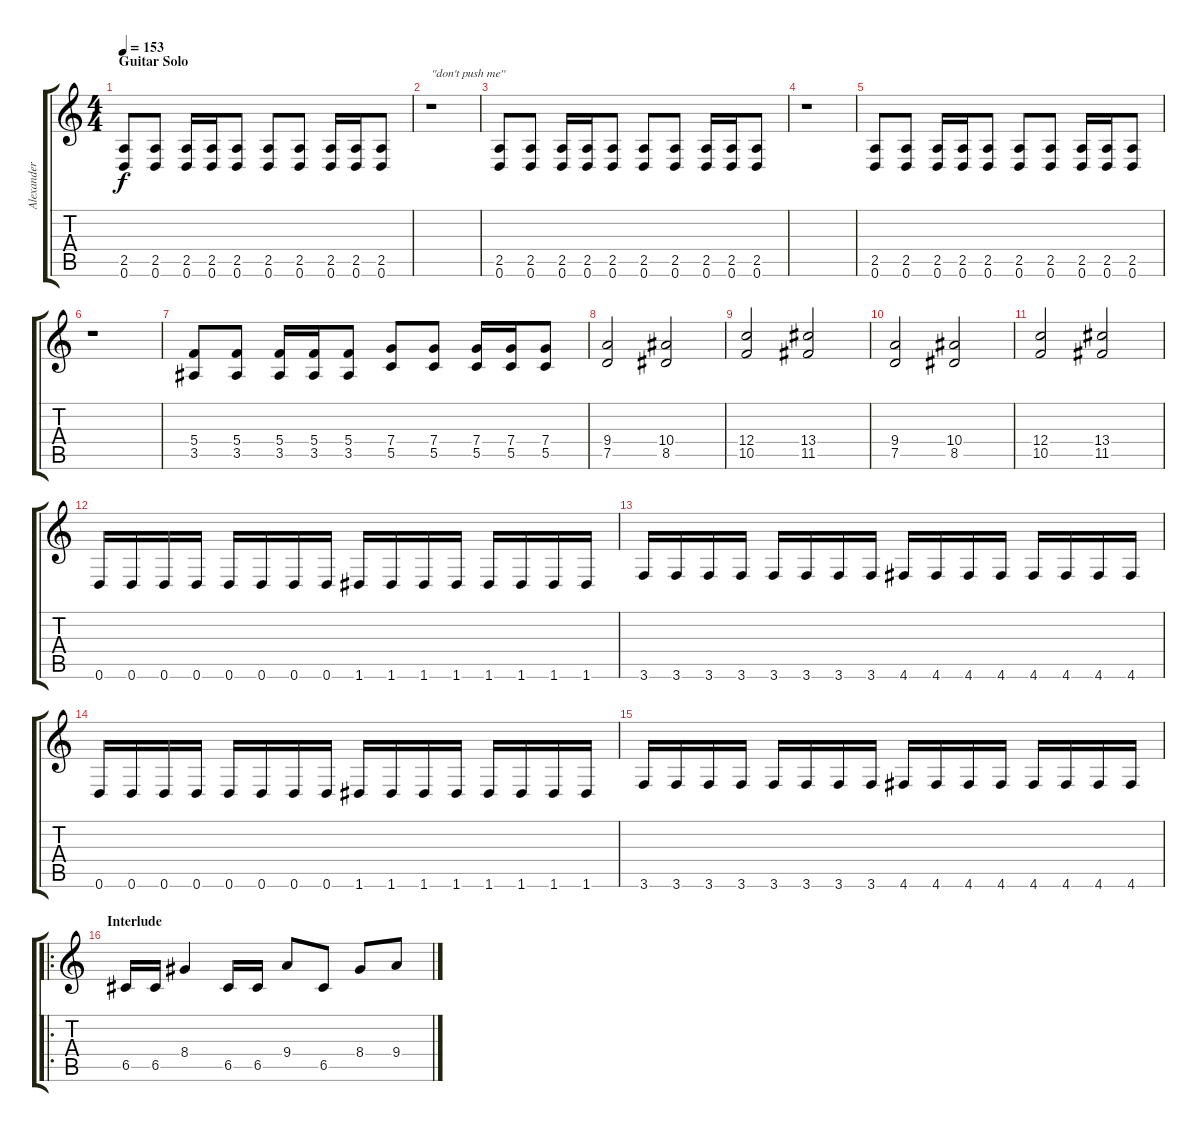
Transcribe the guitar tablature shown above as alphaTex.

\track ("Alexander" "Alexander") {instrument distortionguitar}
\staff {score tabs}
\tuning (D4 A3 F3 C3 G2 D2) {hide}
\ts (4 4)
\section ("" "Guitar Solo")
\tempo 153
\clef g2
\ks c
(2.5 0.6).8{dy f} (2.5 0.6).8 (2.5 0.6).16 (2.5 0.6).16 (2.5 0.6).8 (2.5 0.6).8 (2.5 0.6).8 (2.5 0.6).16 (2.5 0.6).16 (2.5 0.6).8 |
r.1{txt "''don't push me''"} |
(2.5 0.6).8 (2.5 0.6).8 (2.5 0.6).16 (2.5 0.6).16 (2.5 0.6).8 (2.5 0.6).8 (2.5 0.6).8 (2.5 0.6).16 (2.5 0.6).16 (2.5 0.6).8 |
r.1 |
(2.5 0.6).8 (2.5 0.6).8 (2.5 0.6).16 (2.5 0.6).16 (2.5 0.6).8 (2.5 0.6).8 (2.5 0.6).8 (2.5 0.6).16 (2.5 0.6).16 (2.5 0.6).8 |
r.1 |
(5.4 3.5).8 (5.4 3.5).8 (5.4 3.5).16 (5.4 3.5).16 (5.4 3.5).8 (7.4 5.5).8 (7.4 5.5).8 (7.4 5.5).16 (7.4 5.5).16 (7.4 5.5).8 |
(9.4 7.5).2 (10.4 8.5).2 |
(12.4 10.5).2 (13.4 11.5).2 |
(9.4 7.5).2 (10.4 8.5).2 |
(12.4 10.5).2 (13.4 11.5).2 |
0.6.16 0.6.16 0.6.16 0.6.16 0.6.16 0.6.16 0.6.16 0.6.16 1.6.16 1.6.16 1.6.16 1.6.16 1.6.16 1.6.16 1.6.16 1.6.16 |
3.6.16 3.6.16 3.6.16 3.6.16 3.6.16 3.6.16 3.6.16 3.6.16 4.6.16 4.6.16 4.6.16 4.6.16 4.6.16 4.6.16 4.6.16 4.6.16 |
0.6.16 0.6.16 0.6.16 0.6.16 0.6.16 0.6.16 0.6.16 0.6.16 1.6.16 1.6.16 1.6.16 1.6.16 1.6.16 1.6.16 1.6.16 1.6.16 |
3.6.16 3.6.16 3.6.16 3.6.16 3.6.16 3.6.16 3.6.16 3.6.16 4.6.16 4.6.16 4.6.16 4.6.16 4.6.16 4.6.16 4.6.16 4.6.16 |
\ro
\section ("" "Interlude")
6.5.16 6.5.16 8.4.4 6.5.16 6.5.16 9.4.8 6.5.8 8.4.8 9.4.8
